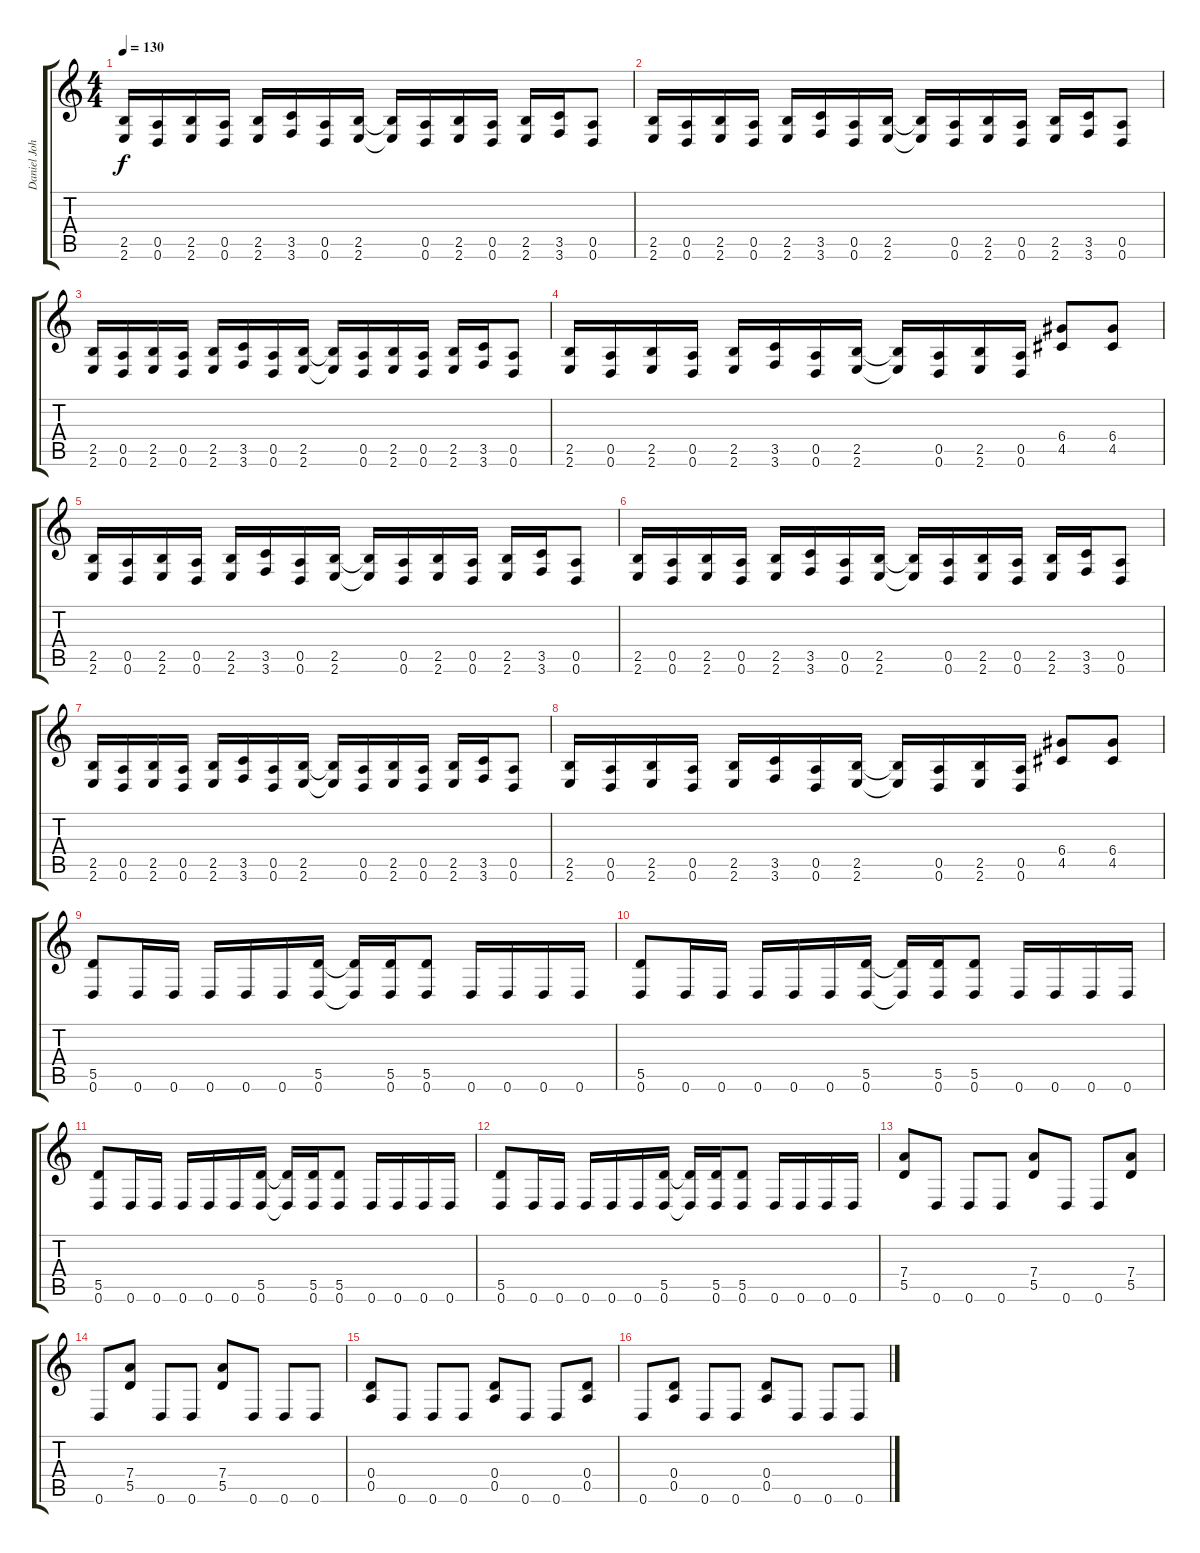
\track ("Daniel Johns 2 (Gtr)" "Daniel Joh") {instrument distortionguitar}
\staff {score tabs}
\tuning (E4 B3 G3 D3 A2 D2) {hide}
\ts (4 4)
\tempo 130
\clef g2
\ks c
(2.5 2.6).16{dy f} (0.5 0.6).16 (2.5 2.6).16 (0.5 0.6).16 (2.5 2.6).16 (3.5 3.6).16 (0.5 0.6).16 (2.5 2.6).16 (2.5{t} 2.6{t}).16 (0.5 0.6).16 (2.5 2.6).16 (0.5 0.6).16 (2.5 2.6).16 (3.5 3.6).16 (0.5 0.6).8 |
(2.5 2.6).16 (0.5 0.6).16 (2.5 2.6).16 (0.5 0.6).16 (2.5 2.6).16 (3.5 3.6).16 (0.5 0.6).16 (2.5 2.6).16 (2.5{t} 2.6{t}).16 (0.5 0.6).16 (2.5 2.6).16 (0.5 0.6).16 (2.5 2.6).16 (3.5 3.6).16 (0.5 0.6).8 |
(2.5 2.6).16 (0.5 0.6).16 (2.5 2.6).16 (0.5 0.6).16 (2.5 2.6).16 (3.5 3.6).16 (0.5 0.6).16 (2.5 2.6).16 (2.5{t} 2.6{t}).16 (0.5 0.6).16 (2.5 2.6).16 (0.5 0.6).16 (2.5 2.6).16 (3.5 3.6).16 (0.5 0.6).8 |
(2.5 2.6).16 (0.5 0.6).16 (2.5 2.6).16 (0.5 0.6).16 (2.5 2.6).16 (3.5 3.6).16 (0.5 0.6).16 (2.5 2.6).16 (2.5{t} 2.6{t}).16 (0.5 0.6).16 (2.5 2.6).16 (0.5 0.6).16 (6.4 4.5).8 (6.4 4.5).8 |
(2.5 2.6).16 (0.5 0.6).16 (2.5 2.6).16 (0.5 0.6).16 (2.5 2.6).16 (3.5 3.6).16 (0.5 0.6).16 (2.5 2.6).16 (2.5{t} 2.6{t}).16 (0.5 0.6).16 (2.5 2.6).16 (0.5 0.6).16 (2.5 2.6).16 (3.5 3.6).16 (0.5 0.6).8 |
(2.5 2.6).16 (0.5 0.6).16 (2.5 2.6).16 (0.5 0.6).16 (2.5 2.6).16 (3.5 3.6).16 (0.5 0.6).16 (2.5 2.6).16 (2.5{t} 2.6{t}).16 (0.5 0.6).16 (2.5 2.6).16 (0.5 0.6).16 (2.5 2.6).16 (3.5 3.6).16 (0.5 0.6).8 |
(2.5 2.6).16 (0.5 0.6).16 (2.5 2.6).16 (0.5 0.6).16 (2.5 2.6).16 (3.5 3.6).16 (0.5 0.6).16 (2.5 2.6).16 (2.5{t} 2.6{t}).16 (0.5 0.6).16 (2.5 2.6).16 (0.5 0.6).16 (2.5 2.6).16 (3.5 3.6).16 (0.5 0.6).8 |
(2.5 2.6).16 (0.5 0.6).16 (2.5 2.6).16 (0.5 0.6).16 (2.5 2.6).16 (3.5 3.6).16 (0.5 0.6).16 (2.5 2.6).16 (2.5{t} 2.6{t}).16 (0.5 0.6).16 (2.5 2.6).16 (0.5 0.6).16 (6.4 4.5).8 (6.4 4.5).8 |
(5.5 0.6).8 0.6.16 0.6.16 0.6.16 0.6.16 0.6.16 (5.5 0.6).16 (5.5{t} 0.6{t}).16 (5.5 0.6).16 (5.5 0.6).8 0.6.16 0.6.16 0.6.16 0.6.16 |
(5.5 0.6).8 0.6.16 0.6.16 0.6.16 0.6.16 0.6.16 (5.5 0.6).16 (5.5{t} 0.6{t}).16 (5.5 0.6).16 (5.5 0.6).8 0.6.16 0.6.16 0.6.16 0.6.16 |
(5.5 0.6).8 0.6.16 0.6.16 0.6.16 0.6.16 0.6.16 (5.5 0.6).16 (5.5{t} 0.6{t}).16 (5.5 0.6).16 (5.5 0.6).8 0.6.16 0.6.16 0.6.16 0.6.16 |
(5.5 0.6).8 0.6.16 0.6.16 0.6.16 0.6.16 0.6.16 (5.5 0.6).16 (5.5{t} 0.6{t}).16 (5.5 0.6).16 (5.5 0.6).8 0.6.16 0.6.16 0.6.16 0.6.16 |
(7.4 5.5).8 0.6.8 0.6.8 0.6.8 (7.4 5.5).8 0.6.8 0.6.8 (7.4 5.5).8 |
0.6.8 (7.4 5.5).8 0.6.8 0.6.8 (7.4 5.5).8 0.6.8 0.6.8 0.6.8 |
(0.4 0.5).8 0.6.8 0.6.8 0.6.8 (0.4 0.5).8 0.6.8 0.6.8 (0.4 0.5).8 |
0.6.8 (0.4 0.5).8 0.6.8 0.6.8 (0.4 0.5).8 0.6.8 0.6.8 0.6.8
